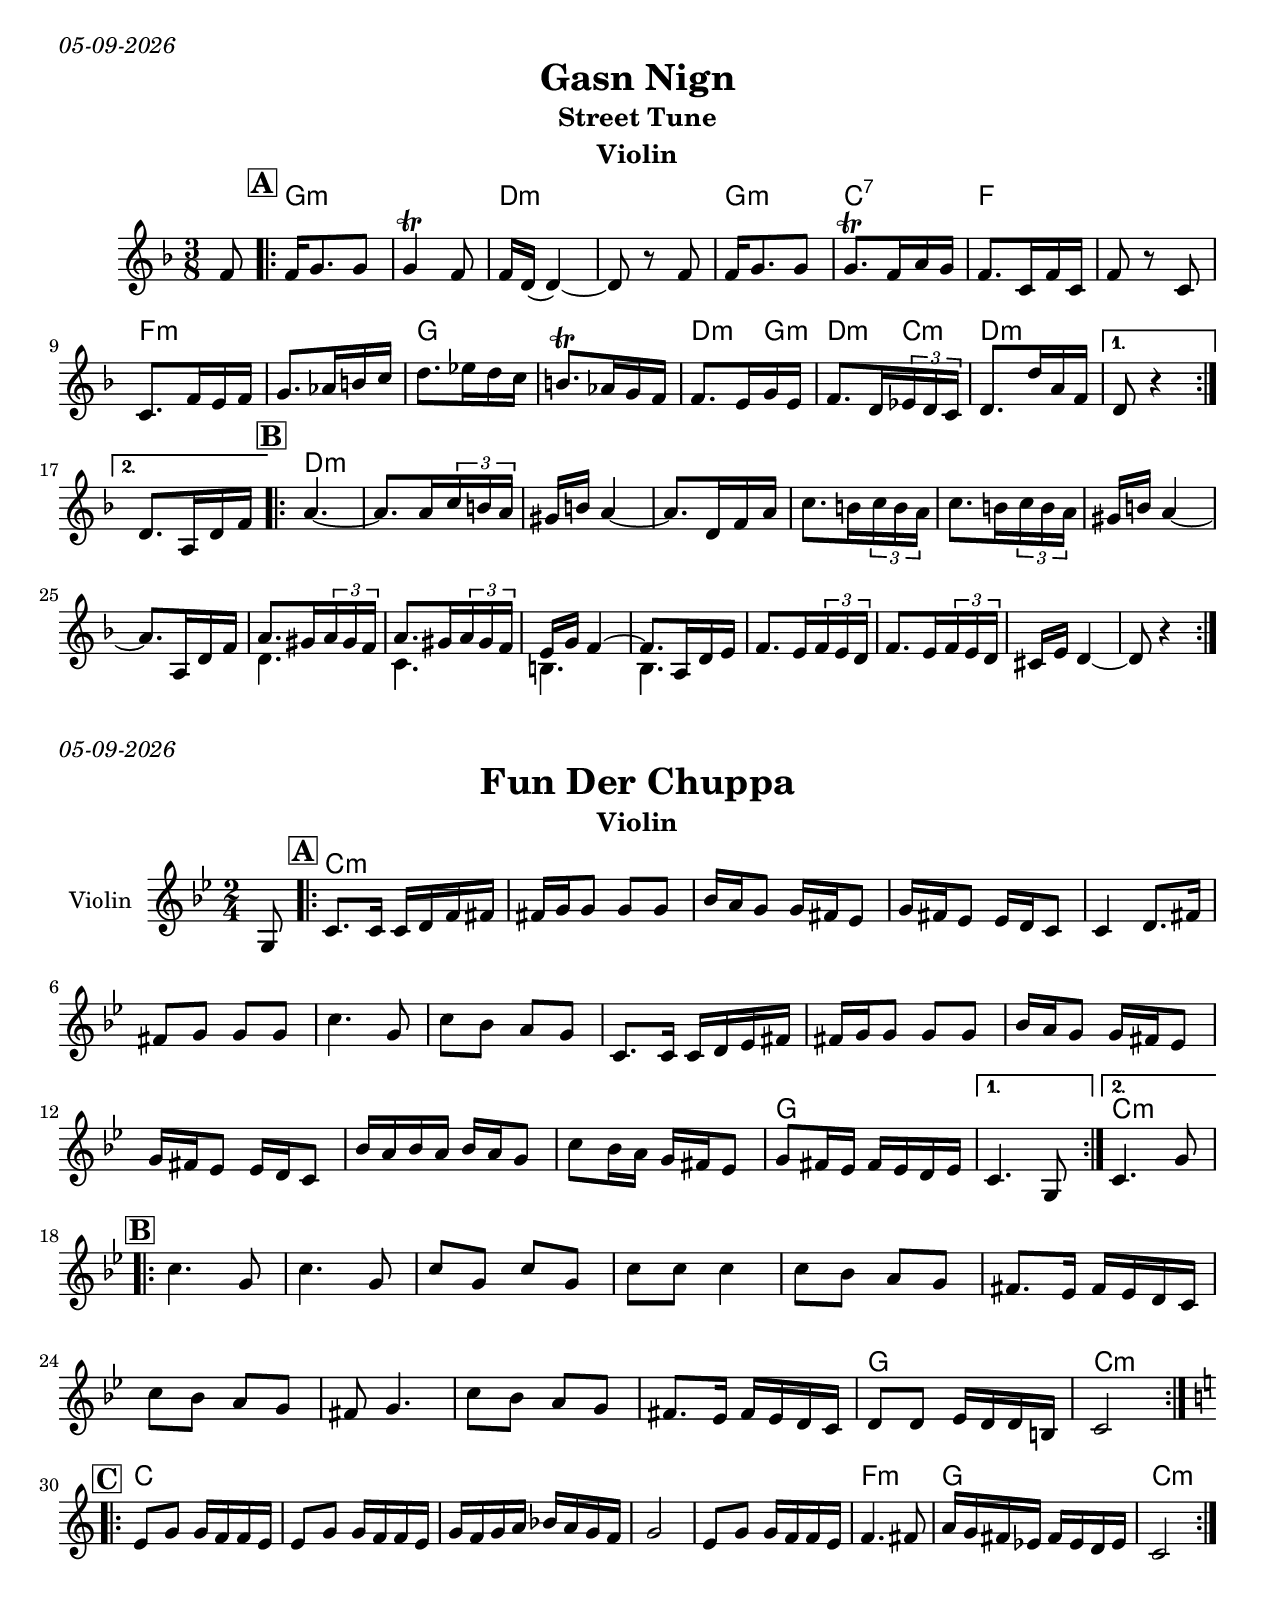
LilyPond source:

\version "2.20.0"

\paper {
  print-all-headers = ##t
  #(set-paper-size "letter")
  %page-breaking = #ly:page-turn-breaking
}
\version "2.24.0"
\include "english.ly"
%\pointAndClickOff
\paper{
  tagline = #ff
  print-all-headers = ##t
  #(set-paper-size "letter")
}
date = #(strftime "%d-%m-%Y" (localtime (current-time)))

\markup{ \italic{ \date }  }

%\markup{ Got something to say? }

global = {
  \clef treble
  \key d \minor
  \time 3/8
  \set Score.rehearsalMarkFormatter = #format-mark-box-alphabet
}

%#################################### Melody ########################
%melody =  \transpose c d \relative c' {  %transpose for clarinet
melody = \relative c' {
  \global
  \partial 8 f8  %lead in notes

  \repeat volta 2{
    \mark \default
    f16 g8. g8|
    g4 \trill f8
    f16 d(d4)~
    d8 r f

    f16 g8. g8
    g8. \trill f16 a g
    f8. c16 f c|
    f8 r c

    c8.f16 e f
    g8. af16 b c
    d8. ef16 d c
    b8. \trill af16 g f|

    f8. e16 g e|

    %f8. e16 g e
    f8. d16 \tuplet 3/2{ef d c}
    d8. d'16 a f|

  }

  \alternative {
    {d8 r4 }
    {d8. a16 d f}

  }

  \repeat volta 2{
    \mark \default
    a4.~
    a8. a 16 \tuplet 3/2{c b a}
    gs16 b a4~
    a8. d,16 f a

    c8. b16 \tuplet 3/2{c b a}
    c8. b16 \tuplet 3/2{c b a}
    gs16 b a4~
    a8. a,16 d f

    <<
      {
    a8. gs16 \tuplet 3/2{a gs f}
    a8. gs16 \tuplet 3/2{a gs f}
    e16 g f4~
    f8.a,16 d e|
      }
    \\
    {d4. c4. b4. bf4.}
    >>

    f'8. e16 \tuplet 3/2{f e d}|
    f8. e16 \tuplet 3/2{f e d}|
    cs16 e d4~
    d8 r4

  }

}
%################################# Lyrics #####################
%\addlyrics{ \set stanza = #"1. " }
%################################# Chords #######################
harmonies = \chordmode {
  s8
  g8*6:m
  d8*6:m
  g8*3:m
  c8*3:7
  f8*6
  f8*6:m
  g8*6
  d8*2:m g8:m
  d8*2:m c8:m
  d8*9:m
  %b
   d8*3:m
  %{ old b chords
  d8*12:m
  c8*6:m
  d8*12:m
  g8*3:m
  d8*3:m
  f8*6:m
  d8*6:m
    %}
}

\score {
  <<
    \new ChordNames {
      \set chordChanges = ##f
      \harmonies
    }
    \new Staff   \melody
   % \new Staff \transpose c c'\melody
  >>
  \header{
    title= "Gasn Nign"
    subtitle="Street Tune"
    composer= ""
    instrument = "Violin"
    arranger= ""
  }
  \midi{\tempo 4 = 120}
  \layout{indent = 1.0\cm}
}
%{
% more verses:
\markup{}
\markup {
  \fill-line {
    \hspace #0.1 % distance from left margin
    \column {
      \line { "1."
	\column {
	  ""
	}
      }
      \hspace #0.2 % vertical distance between verses
      \line { "2."
	\column {
	 ""
	}
      }
    }
    \hspace #0.1  % horiz. distance between columns
    \column {
      \line { "3."
	\column {
	  ""
	}
      }
      \hspace #0.2 % distance between verses
      \line { "4."
	\column {
	 ""
	}
      }
    }
    \hspace #0.1 % distance to right margin
  }
}

%}

\version "2.24.0"
\include "english.ly"
%\pointAndClickOff
\paper{
  print-all-headers = ##t
  #(set-paper-size "letter")
}
date = #(strftime "%d-%m-%Y" (localtime (current-time)))

\markup{ \italic{ \date }  }

%\markup{ Got something to say? }

global = {
  \clef treble
  \key g \minor
  \time 2/4
  \set Score.rehearsalMarkFormatter = #format-mark-box-alphabet
}

%#################################### Melody ########################
%melody =  \transpose c d \relative c' {  %transpose for clarinet
melody = \relative c' {
  \global

  \partial 8 g8

  \repeat volta 2{
   \mark \default
    c8. [ c16 ] c16 [ d16 f16 fs16 ] | % 2
    fs16 [ g16 g8 ] g8 [ g8 ] | % 3
    bf16 [ a16 g8 ] g16 [ fs16 ef8 ] | % 4
    g16 [ fs16 ef8 ] ef16 [ d16 c8 ] | % 5
    c4 d8. [ fs16 ] | % 6
    fs8 [ g8 ] g8 [ g8 ] | % 7
    c4. g8 | % 8
    c8 [ bf8 ] a8 [ g8 ] | % 9
    c,8. [ c16 ] c16 [ d16 ef16 fs16 ] | \barNumberCheck #10
    fs16 [ g16 g8 ] g8 [ g8 ] | % 11
    bf16 [ a16 g8 ] g16 [ fs16 ef8 ] | % 12
    g16 [ fs16 ef8 ] ef16 [ d16 c8 ] | % 13
    bf'16 [ a16 bf16 a16 ] bf16 [ a16 g8 ] | % 14
    c8 [ bf16 a16 ] g16 [ fs16 ef8 ] | % 15
    g8 [ fs16 ef16 ] fs16 [ ef16 d16 ef16 ] }
  \alternative {
    {c4. g8 }
    {c4. g'8 }
  }
 \break
  \repeat volta 2{
   \mark \default
    c4. g8 | % 19
    | % 19
    c4. g8 | \barNumberCheck #20
    c8 [ g8 ] c8 [ g8 ] | % 21
    c8 [ c8 ] c4 | % 22
    c8 [ bf8 ] a8 [ g8 ] | % 23
    fs8. [ ef16 ] fs16 [ ef16 d16 c16 ] | % 24
    c'8 [ bf8 ] a8 [ g8 ] | % 25
    fs8 g4. | % 26
    c8 [ bf8 ] a8 [ g8 ] | % 27
    fs8. [ ef16 ] fs16 [ ef16 d16 c16 ] | % 28
    | % 28
    d8 [ d8 ] ef16 [ d16 d16 b16 ] | % 29
    | % 29
    c2 }

   \break
   \repeat volta 2{
   \mark \default

    \key a \minor | \barNumberCheck #30
    e8 [ g8 ] g16 [ f16 f16 e16 ] | % 31
    e8 [ g8 ] g16 [ f16 f16 e16 ] | % 32
    g16 [ f16 g16 a16 ] bf16 [ a16 g16 f16 ] | % 33
    g2 | % 34
    | % 34
    e8 [ g8 ] g16 [ f16 f16 e16 ] | % 35
    | % 35
    f4. fs8 | % 36
    | % 36
    a16 [ g16 fs16 ef16 ] fs16 [ ef16 d16 ef16 ] | % 37
    | % 37
    c2 }
   }


%################################# Lyrics #####################
%\addlyrics{  }
%################################# Chords #######################
harmonies = \chordmode {
  s8
  c2*14:m
  g2*2
  %b
  c2*11:m
  g2 c2:m
  %c
  c2*5
  f2:m
  g2
  c2:m
}

\score {
  <<
    \new ChordNames {
      \set chordChanges = ##f
      \harmonies
    }
    \new Staff \with {
      instrumentName = "Violin"} \melody
  >>
  \header{
    title= "Fun Der Chuppa"
    subtitle=""
    composer= ""
    instrument = "Violin"
    arranger= ""
  }
  \midi{\tempo 4 = 120}
  \layout{ }
}
